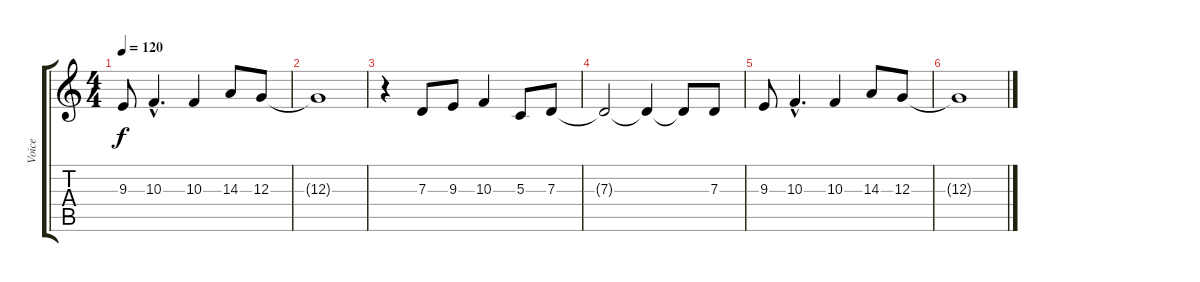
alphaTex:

\track ("Voice" "Voice") {instrument choiraahs}
\staff {score tabs}
\tuning (E4 B3 G3 D3 A2 E2) {hide}
\ts (4 4)
\tempo 120
\clef g2
\ks c
9.3.8{txt "" dy f} 10.3{hac}.4{d txt ""} 10.3.4{txt ""} 14.3.8{txt ""} 12.3.8{txt ""} |
12.3{t}.1 |
r.4{volume 0} 7.3.8{txt ""} 9.3.8 10.3.4{txt ""} 5.3.8{txt ""} 7.3.8 |
7.3{t}.2 7.3{t}.4 7.3{t}.8 7.3.8{txt ""} |
9.3.8{txt ""} 10.3{hac}.4{d} 10.3.4{txt ""} 14.3.8{txt ""} 12.3.8{txt ""} |
12.3{t}.1
